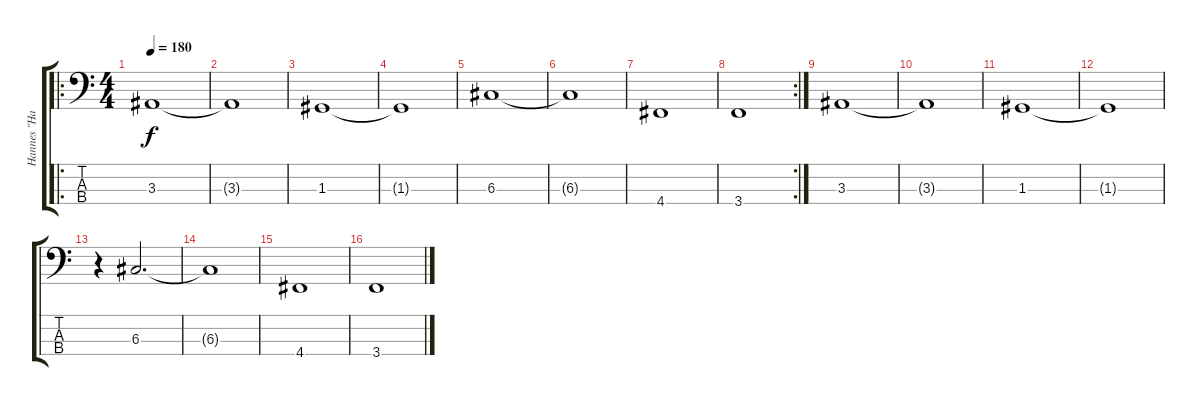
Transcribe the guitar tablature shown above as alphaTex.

\track ("Hannes \"Hanu\" Horma" "Hannes \"Ha") {instrument electricbasspick}
\staff {score tabs}
\tuning (F2 C2 G1 D1) {hide}
\ro
\ts (4 4)
\section ("" "")
\tempo 180
\clef f4
\ks c
3.3.1{dy f} |
3.3{t}.1 |
1.3.1 |
1.3{t}.1 |
6.3.1 |
6.3{t}.1 |
4.4.1 |
\rc 2
3.4.1 |
3.3.1 |
3.3{t}.1 |
1.3.1 |
1.3{t}.1 |
r.4 6.3.2{d} |
6.3{t}.1 |
4.4.1 |
3.4.1
